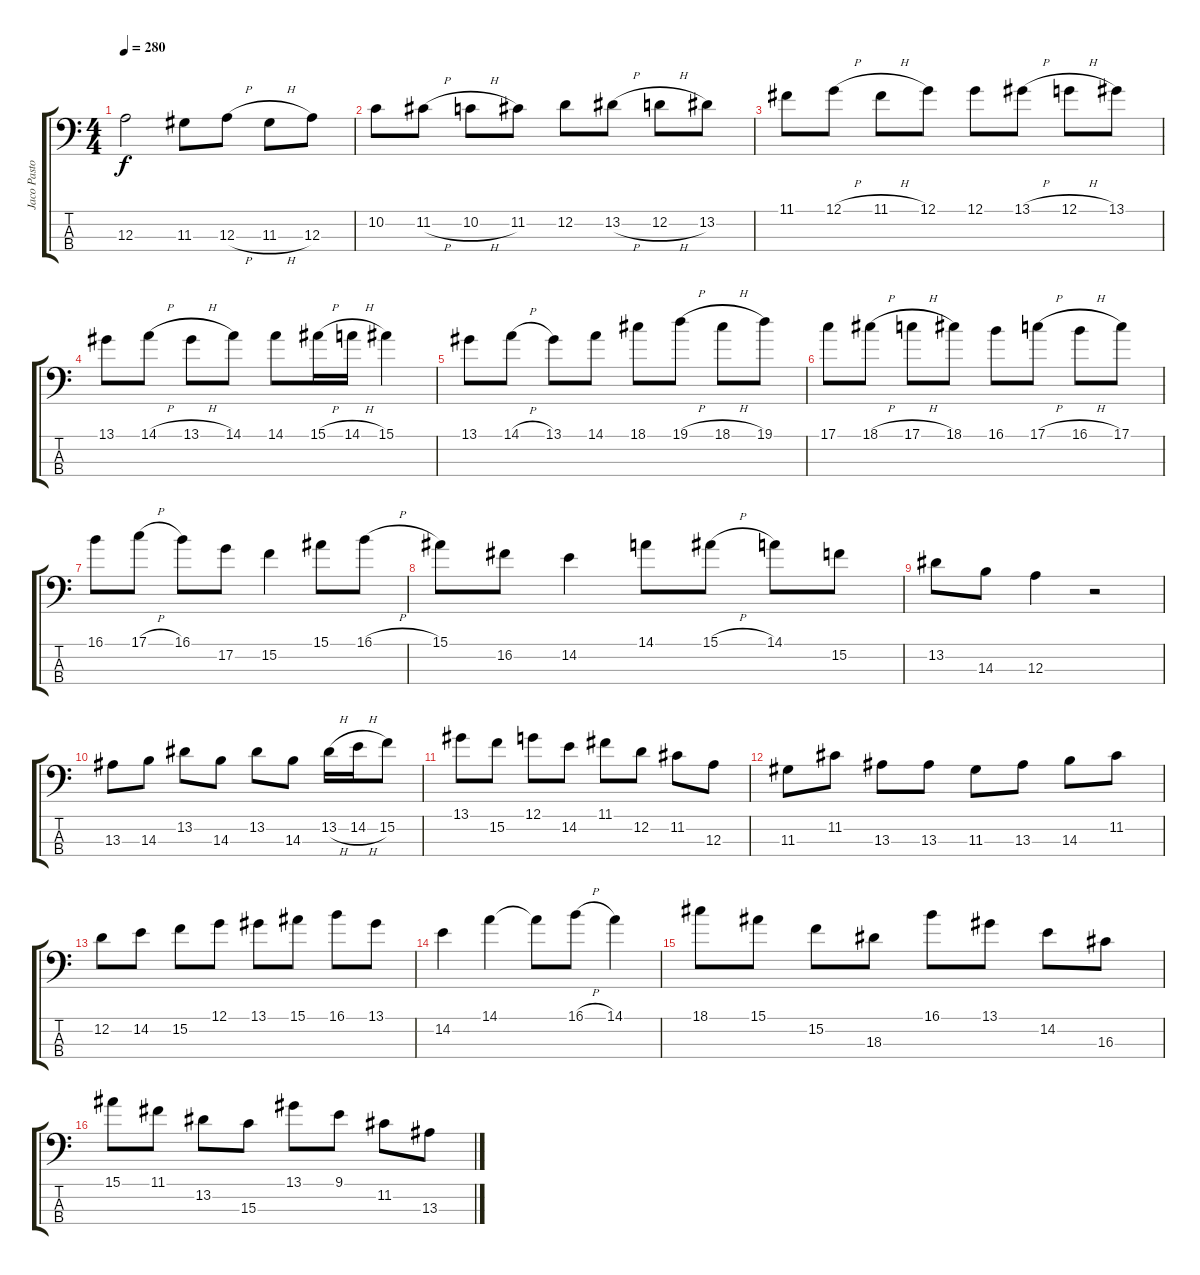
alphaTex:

\track ("Jaco Pastorius" "Jaco Pasto") {instrument fretlessbass}
\staff {score tabs}
\tuning (G2 D2 A1 E1) {hide}
\ts (4 4)
\tempo 280
\clef f4
\ks c
12.3.2{dy f} 11.3.8 12.3{h}.8 11.3{h}.8 12.3.8 |
10.2.8 11.2{h}.8 10.2{h}.8 11.2.8 12.2.8 13.2{h}.8 12.2{h}.8 13.2.8 |
11.1.8 12.1{h}.8 11.1{h}.8 12.1.8 12.1.8 13.1{h}.8 12.1{h}.8 13.1.8 |
13.1.8 14.1{h}.8 13.1{h}.8 14.1.8 14.1.8 15.1{h}.16 14.1{h}.16 15.1.4 |
13.1.8 14.1{h}.8 13.1.8 14.1.8 18.1.8 19.1{h}.8 18.1{h}.8 19.1.8 |
17.1.8 18.1{h}.8 17.1{h}.8 18.1.8 16.1.8 17.1{h}.8 16.1{h}.8 17.1.8 |
16.1.8 17.1{h}.8 16.1.8 17.2.8 15.2.4 15.1.8 16.1{h}.8 |
15.1.8 16.2.8 14.2.4 14.1.8 15.1{h}.8 14.1.8 15.2.8 |
13.2.8 14.3.8 12.3.4 r.2 |
13.3.8 14.3.8 13.2.8 14.3.8 13.2.8 14.3.8 13.2{h}.16 14.2{h}.16 15.2.8 |
13.1.8 15.2.8 12.1.8 14.2.8 11.1.8 12.2.8 11.2.8 12.3.8 |
11.3.8 11.2.8 13.3.8 13.3.8 11.3.8 13.3.8 14.3.8 11.2.8 |
12.2.8 14.2.8 15.2.8 12.1.8 13.1.8 15.1.8 16.1.8 13.1.8 |
14.2.4 14.1.4 14.1{t}.8 16.1{h}.8 14.1.4 |
18.1.8 15.1.8 15.2.8 18.3.8 16.1.8 13.1.8 14.2.8 16.3.8 |
15.1.8 11.1.8 13.2.8 15.3.8 13.1.8 9.1.8 11.2.8 13.3.8
